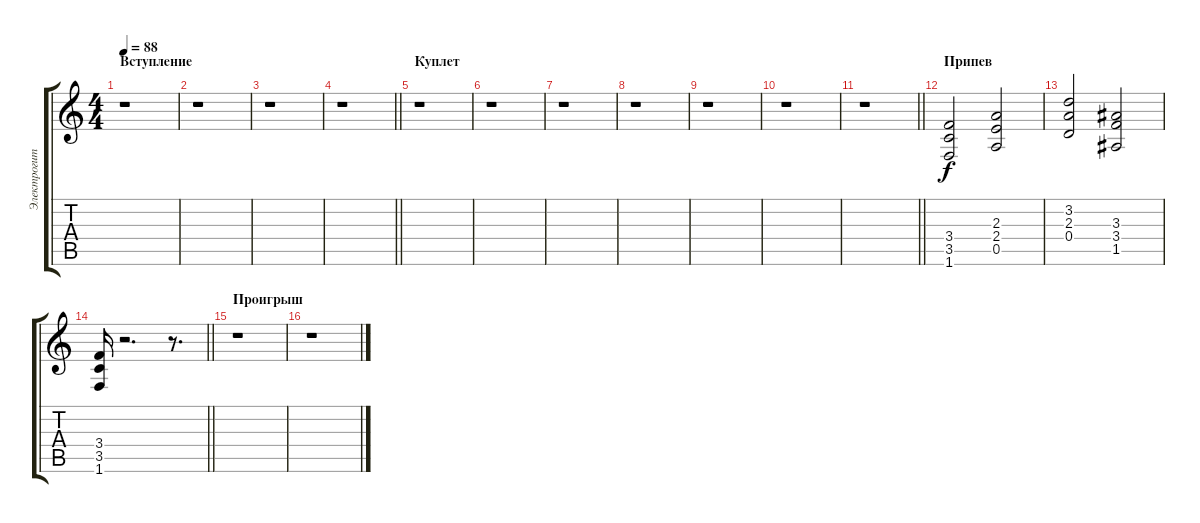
\track ("Электрогитара" "Электрогит") {instrument distortionguitar}
\staff {score tabs}
\tuning (E4 B3 G3 D3 A2 E2) {hide}
\ts (4 4)
\section ("" "Вступление")
\tempo 88
\clef g2
\ks c
r.1{dy f instrument distortionguitar} |
r.1 |
r.1 |
\barLineRight lightlight
r.1 |
\section ("" "Куплет")
r.1 |
r.1 |
r.1 |
r.1 |
r.1 |
r.1 |
\barLineRight lightlight
r.1 |
\section ("" "Припев")
(3.4 3.5 1.6).2 (2.3 2.4 0.5).2 |
(3.2 2.3 0.4).2 (3.3 3.4 1.5).2 |
\barLineRight lightlight
(3.4 3.5 1.6).16 r.2{d} r.8{d} |
\section ("" "Проигрыш")
r.1 |
r.1
